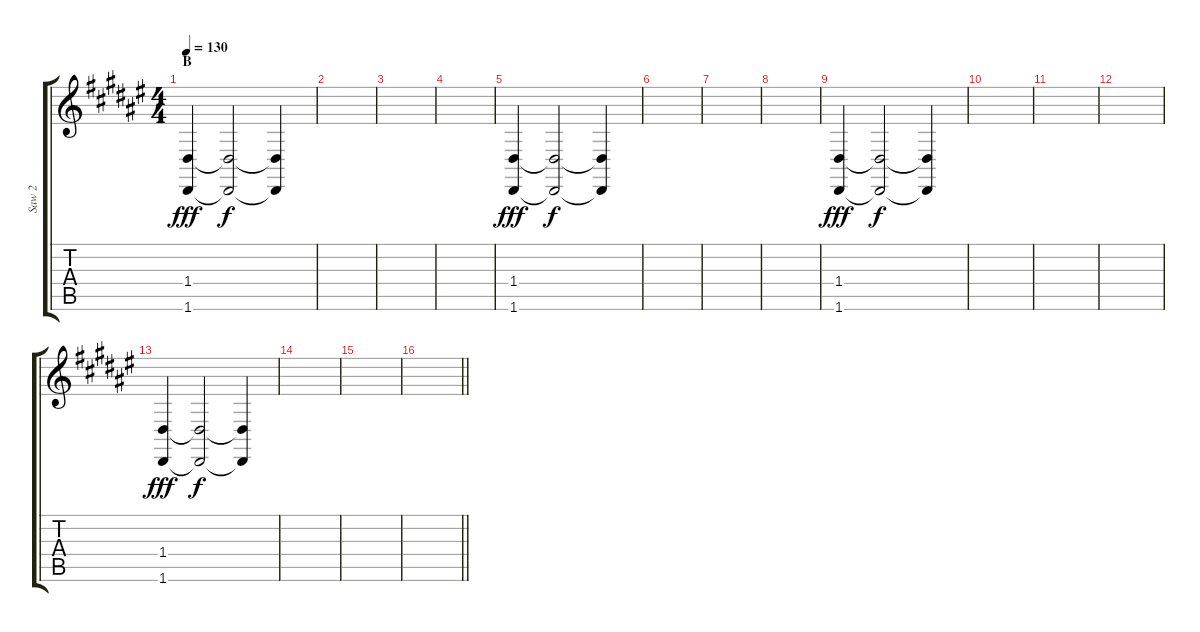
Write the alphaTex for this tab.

\track ("Saw 2" "Saw 2") {instrument lead2sawtooth}
\staff {score tabs}
\tuning (E4 B3 G3 D3 A2 D2) {hide}
\ts (4 4)
\section ("" "B")
\tempo 130
\clef g2
\ks d#minor
(1.4 1.6).4{dy fff volume 11 instrument lead2sawtooth} (1.4{t} 1.6{t}).2{dy f volume 0} (1.4{t} 1.6{t}).4 |
|
|
|
(1.4 1.6).4{dy fff volume 9} (1.4{t} 1.6{t}).2{dy f volume 0} (1.4{t} 1.6{t}).4 |
|
|
|
(1.4 1.6).4{dy fff volume 11} (1.4{t} 1.6{t}).2{dy f volume 0} (1.4{t} 1.6{t}).4 |
|
|
|
(1.4 1.6).4{dy fff volume 9} (1.4{t} 1.6{t}).2{dy f volume 0} (1.4{t} 1.6{t}).4 |
|
|
\barLineRight lightlight
